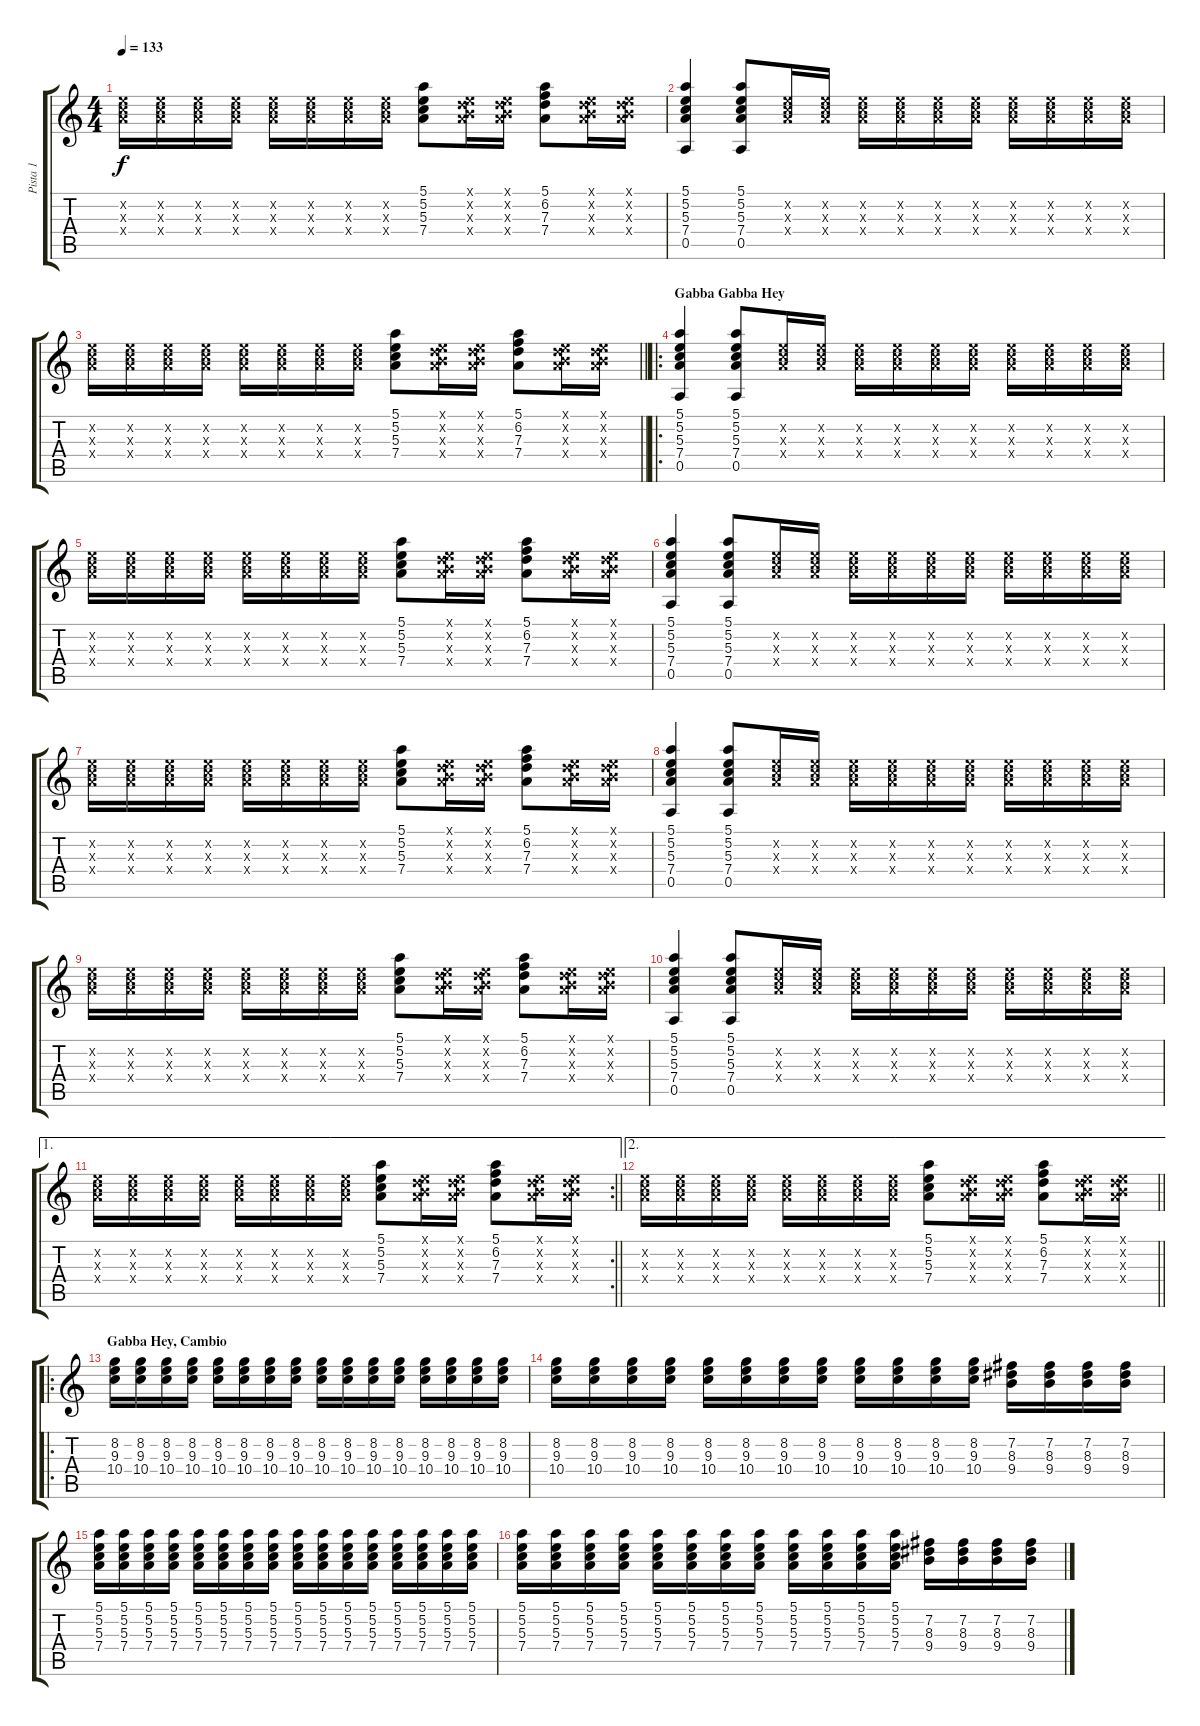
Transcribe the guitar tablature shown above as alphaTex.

\track ("Pista 1" "Pista 1") {instrument overdrivenguitar}
\staff {score tabs}
\tuning (E4 B3 G3 D3 A2 E2) {hide}
\ts (4 4)
\tempo 133
\clef g2
\ks c
(5.2{x} 5.3{x} 7.4{x}).16{dy f} (5.2{x} 5.3{x} 7.4{x}).16 (5.2{x} 5.3{x} 7.4{x}).16 (5.2{x} 5.3{x} 7.4{x}).16 (5.2{x} 5.3{x} 7.4{x}).16 (5.2{x} 5.3{x} 7.4{x}).16 (5.2{x} 5.3{x} 7.4{x}).16 (5.2{x} 5.3{x} 7.4{x}).16 (5.1 5.2 5.3 7.4).8 (0.1{x} 0.2{x} 7.3{x} 7.4{x}).16 (0.1{x} 0.2{x} 7.3{x} 7.4{x}).16 (5.1 6.2 7.3 7.4).8 (0.1{x} 0.2{x} 7.3{x} 7.4{x}).16 (0.1{x} 0.2{x} 7.3{x} 7.4{x}).16 |
(5.1 5.2 5.3 7.4 0.5).4 (5.1 5.2 5.3 7.4 0.5).8 (5.2{x} 5.3{x} 7.4{x}).16 (5.2{x} 5.3{x} 7.4{x}).16 (5.2{x} 5.3{x} 7.4{x}).16 (5.2{x} 5.3{x} 7.4{x}).16 (5.2{x} 5.3{x} 7.4{x}).16 (5.2{x} 5.3{x} 7.4{x}).16 (5.2{x} 5.3{x} 7.4{x}).16 (5.2{x} 5.3{x} 7.4{x}).16 (5.2{x} 5.3{x} 7.4{x}).16 (5.2{x} 5.3{x} 7.4{x}).16 |
\barLineRight lightlight
(5.2{x} 5.3{x} 7.4{x}).16 (5.2{x} 5.3{x} 7.4{x}).16 (5.2{x} 5.3{x} 7.4{x}).16 (5.2{x} 5.3{x} 7.4{x}).16 (5.2{x} 5.3{x} 7.4{x}).16 (5.2{x} 5.3{x} 7.4{x}).16 (5.2{x} 5.3{x} 7.4{x}).16 (5.2{x} 5.3{x} 7.4{x}).16 (5.1 5.2 5.3 7.4).8 (0.1{x} 0.2{x} 7.3{x} 7.4{x}).16 (0.1{x} 0.2{x} 7.3{x} 7.4{x}).16 (5.1 6.2 7.3 7.4).8 (0.1{x} 0.2{x} 7.3{x} 7.4{x}).16 (0.1{x} 0.2{x} 7.3{x} 7.4{x}).16 |
\ro
\section ("" "Gabba Gabba Hey")
(5.1 5.2 5.3 7.4 0.5).4 (5.1 5.2 5.3 7.4 0.5).8 (5.2{x} 5.3{x} 7.4{x}).16 (5.2{x} 5.3{x} 7.4{x}).16 (5.2{x} 5.3{x} 7.4{x}).16 (5.2{x} 5.3{x} 7.4{x}).16 (5.2{x} 5.3{x} 7.4{x}).16 (5.2{x} 5.3{x} 7.4{x}).16 (5.2{x} 5.3{x} 7.4{x}).16 (5.2{x} 5.3{x} 7.4{x}).16 (5.2{x} 5.3{x} 7.4{x}).16 (5.2{x} 5.3{x} 7.4{x}).16 |
(5.2{x} 5.3{x} 7.4{x}).16 (5.2{x} 5.3{x} 7.4{x}).16 (5.2{x} 5.3{x} 7.4{x}).16 (5.2{x} 5.3{x} 7.4{x}).16 (5.2{x} 5.3{x} 7.4{x}).16 (5.2{x} 5.3{x} 7.4{x}).16 (5.2{x} 5.3{x} 7.4{x}).16 (5.2{x} 5.3{x} 7.4{x}).16 (5.1 5.2 5.3 7.4).8 (0.1{x} 0.2{x} 7.3{x} 7.4{x}).16 (0.1{x} 0.2{x} 7.3{x} 7.4{x}).16 (5.1 6.2 7.3 7.4).8 (0.1{x} 0.2{x} 7.3{x} 7.4{x}).16 (0.1{x} 0.2{x} 7.3{x} 7.4{x}).16 |
(5.1 5.2 5.3 7.4 0.5).4 (5.1 5.2 5.3 7.4 0.5).8 (5.2{x} 5.3{x} 7.4{x}).16 (5.2{x} 5.3{x} 7.4{x}).16 (5.2{x} 5.3{x} 7.4{x}).16 (5.2{x} 5.3{x} 7.4{x}).16 (5.2{x} 5.3{x} 7.4{x}).16 (5.2{x} 5.3{x} 7.4{x}).16 (5.2{x} 5.3{x} 7.4{x}).16 (5.2{x} 5.3{x} 7.4{x}).16 (5.2{x} 5.3{x} 7.4{x}).16 (5.2{x} 5.3{x} 7.4{x}).16 |
(5.2{x} 5.3{x} 7.4{x}).16 (5.2{x} 5.3{x} 7.4{x}).16 (5.2{x} 5.3{x} 7.4{x}).16 (5.2{x} 5.3{x} 7.4{x}).16 (5.2{x} 5.3{x} 7.4{x}).16 (5.2{x} 5.3{x} 7.4{x}).16 (5.2{x} 5.3{x} 7.4{x}).16 (5.2{x} 5.3{x} 7.4{x}).16 (5.1 5.2 5.3 7.4).8 (0.1{x} 0.2{x} 7.3{x} 7.4{x}).16 (0.1{x} 0.2{x} 7.3{x} 7.4{x}).16 (5.1 6.2 7.3 7.4).8 (0.1{x} 0.2{x} 7.3{x} 7.4{x}).16 (0.1{x} 0.2{x} 7.3{x} 7.4{x}).16 |
(5.1 5.2 5.3 7.4 0.5).4 (5.1 5.2 5.3 7.4 0.5).8 (5.2{x} 5.3{x} 7.4{x}).16 (5.2{x} 5.3{x} 7.4{x}).16 (5.2{x} 5.3{x} 7.4{x}).16 (5.2{x} 5.3{x} 7.4{x}).16 (5.2{x} 5.3{x} 7.4{x}).16 (5.2{x} 5.3{x} 7.4{x}).16 (5.2{x} 5.3{x} 7.4{x}).16 (5.2{x} 5.3{x} 7.4{x}).16 (5.2{x} 5.3{x} 7.4{x}).16 (5.2{x} 5.3{x} 7.4{x}).16 |
(5.2{x} 5.3{x} 7.4{x}).16 (5.2{x} 5.3{x} 7.4{x}).16 (5.2{x} 5.3{x} 7.4{x}).16 (5.2{x} 5.3{x} 7.4{x}).16 (5.2{x} 5.3{x} 7.4{x}).16 (5.2{x} 5.3{x} 7.4{x}).16 (5.2{x} 5.3{x} 7.4{x}).16 (5.2{x} 5.3{x} 7.4{x}).16 (5.1 5.2 5.3 7.4).8 (0.1{x} 0.2{x} 7.3{x} 7.4{x}).16 (0.1{x} 0.2{x} 7.3{x} 7.4{x}).16 (5.1 6.2 7.3 7.4).8 (0.1{x} 0.2{x} 7.3{x} 7.4{x}).16 (0.1{x} 0.2{x} 7.3{x} 7.4{x}).16 |
(5.1 5.2 5.3 7.4 0.5).4 (5.1 5.2 5.3 7.4 0.5).8 (5.2{x} 5.3{x} 7.4{x}).16 (5.2{x} 5.3{x} 7.4{x}).16 (5.2{x} 5.3{x} 7.4{x}).16 (5.2{x} 5.3{x} 7.4{x}).16 (5.2{x} 5.3{x} 7.4{x}).16 (5.2{x} 5.3{x} 7.4{x}).16 (5.2{x} 5.3{x} 7.4{x}).16 (5.2{x} 5.3{x} 7.4{x}).16 (5.2{x} 5.3{x} 7.4{x}).16 (5.2{x} 5.3{x} 7.4{x}).16 |
\ae 1
\rc 2
\barLineRight lightlight
(5.2{x} 5.3{x} 7.4{x}).16 (5.2{x} 5.3{x} 7.4{x}).16 (5.2{x} 5.3{x} 7.4{x}).16 (5.2{x} 5.3{x} 7.4{x}).16 (5.2{x} 5.3{x} 7.4{x}).16 (5.2{x} 5.3{x} 7.4{x}).16 (5.2{x} 5.3{x} 7.4{x}).16 (5.2{x} 5.3{x} 7.4{x}).16 (5.1 5.2 5.3 7.4).8 (0.1{x} 0.2{x} 7.3{x} 7.4{x}).16 (0.1{x} 0.2{x} 7.3{x} 7.4{x}).16 (5.1 6.2 7.3 7.4).8 (0.1{x} 0.2{x} 7.3{x} 7.4{x}).16 (0.1{x} 0.2{x} 7.3{x} 7.4{x}).16 |
\ae 2
\barLineRight lightlight
(5.2{x} 5.3{x} 7.4{x}).16 (5.2{x} 5.3{x} 7.4{x}).16 (5.2{x} 5.3{x} 7.4{x}).16 (5.2{x} 5.3{x} 7.4{x}).16 (5.2{x} 5.3{x} 7.4{x}).16 (5.2{x} 5.3{x} 7.4{x}).16 (5.2{x} 5.3{x} 7.4{x}).16 (5.2{x} 5.3{x} 7.4{x}).16 (5.1 5.2 5.3 7.4).8 (0.1{x} 0.2{x} 7.3{x} 7.4{x}).16 (0.1{x} 0.2{x} 7.3{x} 7.4{x}).16 (5.1 6.2 7.3 7.4).8 (0.1{x} 0.2{x} 7.3{x} 7.4{x}).16 (0.1{x} 0.2{x} 7.3{x} 7.4{x}).16 |
\ro
\section ("" "Gabba Hey, Cambio")
(8.2 9.3 10.4).16 (8.2 9.3 10.4).16 (8.2 9.3 10.4).16 (8.2 9.3 10.4).16 (8.2 9.3 10.4).16 (8.2 9.3 10.4).16 (8.2 9.3 10.4).16 (8.2 9.3 10.4).16 (8.2 9.3 10.4).16 (8.2 9.3 10.4).16 (8.2 9.3 10.4).16 (8.2 9.3 10.4).16 (8.2 9.3 10.4).16 (8.2 9.3 10.4).16 (8.2 9.3 10.4).16 (8.2 9.3 10.4).16 |
(8.2 9.3 10.4).16 (8.2 9.3 10.4).16 (8.2 9.3 10.4).16 (8.2 9.3 10.4).16 (8.2 9.3 10.4).16 (8.2 9.3 10.4).16 (8.2 9.3 10.4).16 (8.2 9.3 10.4).16 (8.2 9.3 10.4).16 (8.2 9.3 10.4).16 (8.2 9.3 10.4).16 (8.2 9.3 10.4).16 (7.2 8.3 9.4).16 (7.2 8.3 9.4).16 (7.2 8.3 9.4).16 (7.2 8.3 9.4).16 |
(5.1 5.2 5.3 7.4).16 (5.1 5.2 5.3 7.4).16 (5.1 5.2 5.3 7.4).16 (5.1 5.2 5.3 7.4).16 (5.1 5.2 5.3 7.4).16 (5.1 5.2 5.3 7.4).16 (5.1 5.2 5.3 7.4).16 (5.1 5.2 5.3 7.4).16 (5.1 5.2 5.3 7.4).16 (5.1 5.2 5.3 7.4).16 (5.1 5.2 5.3 7.4).16 (5.1 5.2 5.3 7.4).16 (5.1 5.2 5.3 7.4).16 (5.1 5.2 5.3 7.4).16 (5.1 5.2 5.3 7.4).16 (5.1 5.2 5.3 7.4).16 |
(5.1 5.2 5.3 7.4).16 (5.1 5.2 5.3 7.4).16 (5.1 5.2 5.3 7.4).16 (5.1 5.2 5.3 7.4).16 (5.1 5.2 5.3 7.4).16 (5.1 5.2 5.3 7.4).16 (5.1 5.2 5.3 7.4).16 (5.1 5.2 5.3 7.4).16 (5.1 5.2 5.3 7.4).16 (5.1 5.2 5.3 7.4).16 (5.1 5.2 5.3 7.4).16 (5.1 5.2 5.3 7.4).16 (7.2 8.3 9.4).16 (7.2 8.3 9.4).16 (7.2 8.3 9.4).16 (7.2 8.3 9.4).16
